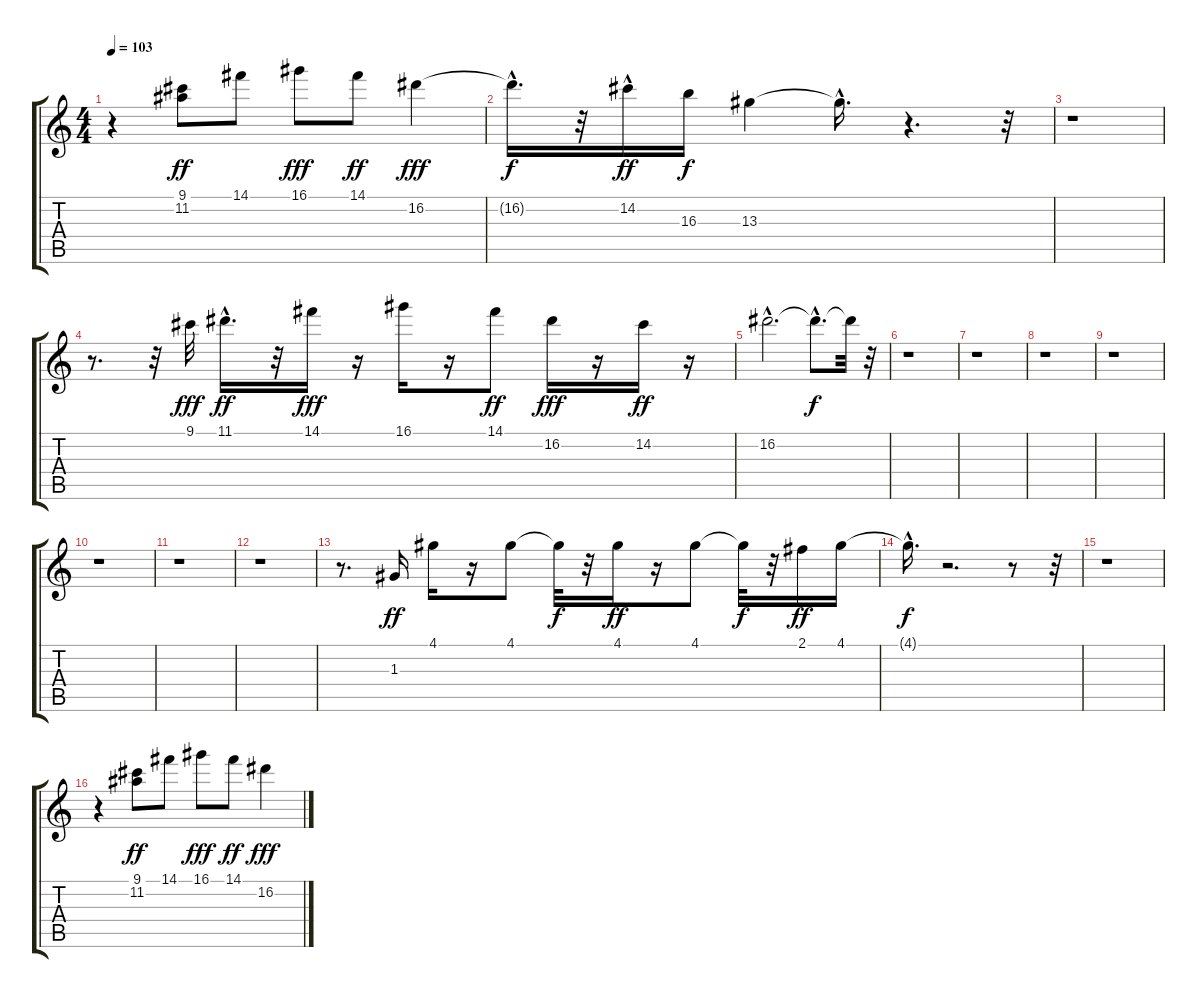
\track "" {instrument overdrivenguitar}
\staff {score tabs}
\tuning (E4 B3 G3 D3 A2 E2) {hide}
\ts (4 4)
\tempo 103
\clef g2
\ks c
r.4{dy f} (9.1 11.2).8{dy ff} 14.1.8 16.1.8{dy fff} 14.1.8{dy ff} 16.2.4{dy fff} |
16.2{hac t}.16{d dy f} r.32 14.2{hac}.16{dy ff} 16.3.16{dy f} 13.3.4 13.3{hac t}.16{d} r.4{d} r.32 |
r.1 |
r.8{d} r.32 9.1.32{dy fff} 11.1{hac}.16{d dy ff} r.32 14.1.16{dy fff} r.16 16.1.16 r.16 14.1.8{dy ff} 16.2.16{dy fff} r.16 14.2.16{dy ff} r.16 |
16.2{hac}.2{d} 16.2{hac t}.8{d dy f} 16.2{t}.32 r.32 |
r.1 |
r.1 |
r.1 |
r.1 |
r.1 |
r.1 |
r.1 |
r.8{d} 1.3.16{dy ff} 4.1.16 r.16 4.1.8 4.1{t}.32{dy f} r.32 4.1.16{dy ff} r.16 4.1.8 4.1{t}.32{dy f} r.32 2.1.16{dy ff} 4.1.16 |
4.1{hac t}.16{d dy f} r.2{d} r.8 r.32 |
r.1 |
r.4 (9.1 11.2).8{dy ff} 14.1.8 16.1.8{dy fff} 14.1.8{dy ff} 16.2.4{dy fff}
